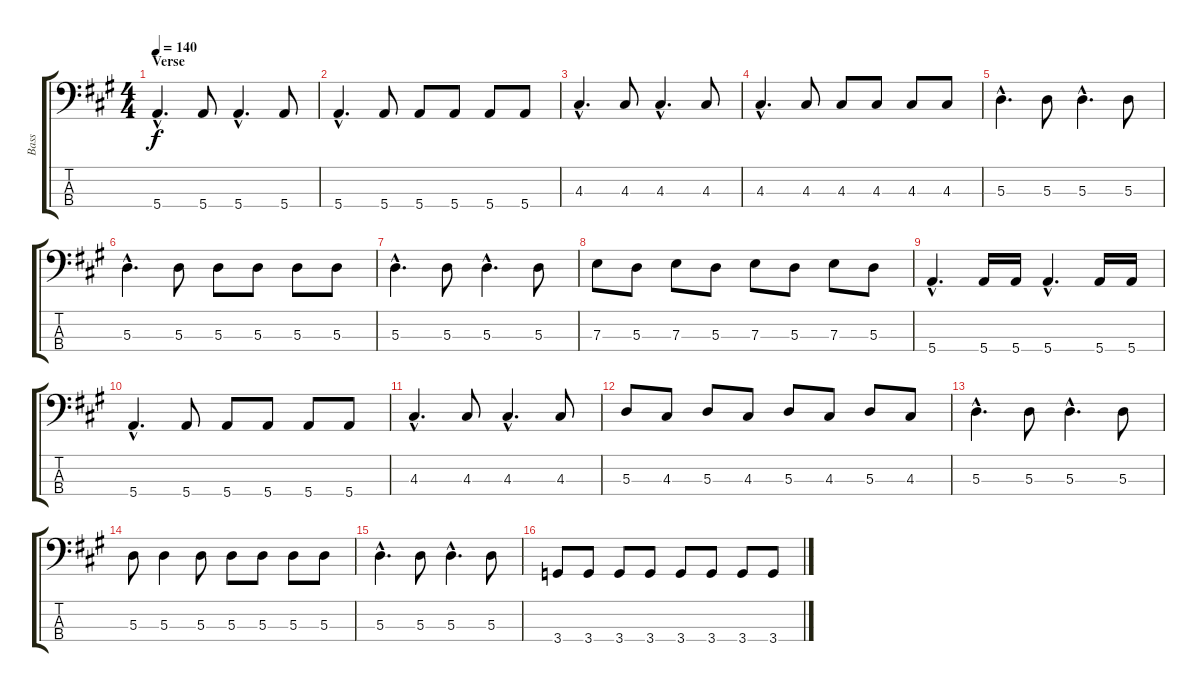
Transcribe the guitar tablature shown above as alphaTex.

\track ("Bass" "Bass") {instrument electricbassfinger}
\staff {score tabs}
\tuning (G2 D2 A1 E1) {hide}
\ts (4 4)
\section ("" "Verse")
\tempo 140
\clef f4
\ks a
5.4{hac}.4{d dy f} 5.4.8 5.4{hac}.4{d} 5.4.8 |
5.4{hac}.4{d} 5.4.8 5.4.8 5.4.8 5.4.8 5.4.8 |
4.3{hac}.4{d} 4.3.8 4.3{hac}.4{d} 4.3.8 |
4.3{hac}.4{d} 4.3.8 4.3.8 4.3.8 4.3.8 4.3.8 |
5.3{hac}.4{d} 5.3.8 5.3{hac}.4{d} 5.3.8 |
5.3{hac}.4{d} 5.3.8 5.3.8 5.3.8 5.3.8 5.3.8 |
5.3{hac}.4{d} 5.3.8 5.3{hac}.4{d} 5.3.8 |
7.3.8 5.3.8 7.3.8 5.3.8 7.3.8 5.3.8 7.3.8 5.3.8 |
5.4{hac}.4{d} 5.4.16 5.4.16 5.4{hac}.4{d} 5.4.16 5.4.16 |
5.4{hac}.4{d} 5.4.8 5.4.8 5.4.8 5.4.8 5.4.8 |
4.3{hac}.4{d} 4.3.8 4.3{hac}.4{d} 4.3.8 |
5.3.8 4.3.8 5.3.8 4.3.8 5.3.8 4.3.8 5.3.8 4.3.8 |
5.3{hac}.4{d} 5.3.8 5.3{hac}.4{d} 5.3.8 |
5.3.8 5.3.4 5.3.8 5.3.8 5.3.8 5.3.8 5.3.8 |
5.3{hac}.4{d} 5.3.8 5.3{hac}.4{d} 5.3.8 |
3.4.8 3.4.8 3.4.8 3.4.8 3.4.8 3.4.8 3.4.8 3.4.8
